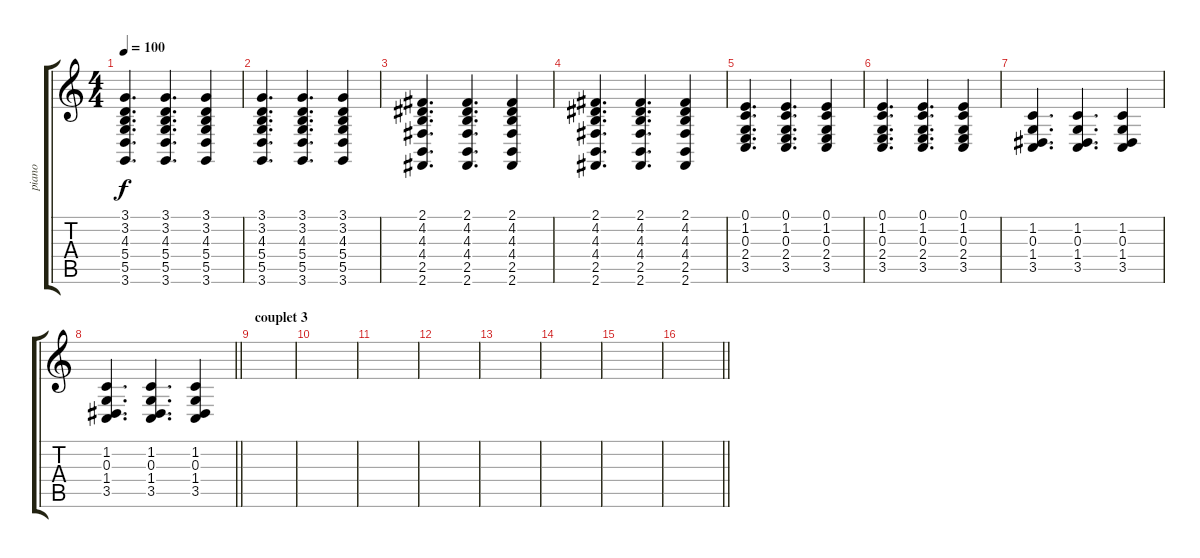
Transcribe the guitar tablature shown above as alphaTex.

\track ("piano" "piano") {instrument brightacousticpiano}
\staff {score tabs}
\tuning (E4 B3 G3 D3 A2 E2) {hide}
\ts (4 4)
\tempo 100
\clef g2
\ks c
(3.1 3.2 4.3 5.4 5.5 3.6).4{d dy f} (3.1 3.2 4.3 5.4 5.5 3.6).4{d} (3.1 3.2 4.3 5.4 5.5 3.6).4 |
(3.1 3.2 4.3 5.4 5.5 3.6).4{d} (3.1 3.2 4.3 5.4 5.5 3.6).4{d} (3.1 3.2 4.3 5.4 5.5 3.6).4 |
(2.1 4.2 4.3 4.4 2.5 2.6).4{d} (2.1 4.2 4.3 4.4 2.5 2.6).4{d} (2.1 4.2 4.3 4.4 2.5 2.6).4 |
(2.1 4.2 4.3 4.4 2.5 2.6).4{d} (2.1 4.2 4.3 4.4 2.5 2.6).4{d} (2.1 4.2 4.3 4.4 2.5 2.6).4 |
(0.1 1.2 0.3 2.4 3.5).4{d} (0.1 1.2 0.3 2.4 3.5).4{d} (0.1 1.2 0.3 2.4 3.5).4 |
(0.1 1.2 0.3 2.4 3.5).4{d} (0.1 1.2 0.3 2.4 3.5).4{d} (0.1 1.2 0.3 2.4 3.5).4 |
(1.2 0.3 1.4 3.5).4{d} (1.2 0.3 1.4 3.5).4{d} (1.2 0.3 1.4 3.5).4 |
\barLineRight lightlight
(1.2 0.3 1.4 3.5).4{d} (1.2 0.3 1.4 3.5).4{d} (1.2 0.3 1.4 3.5).4 |
\section ("" "couplet 3")
|
|
|
|
|
|
|
\barLineRight lightlight
